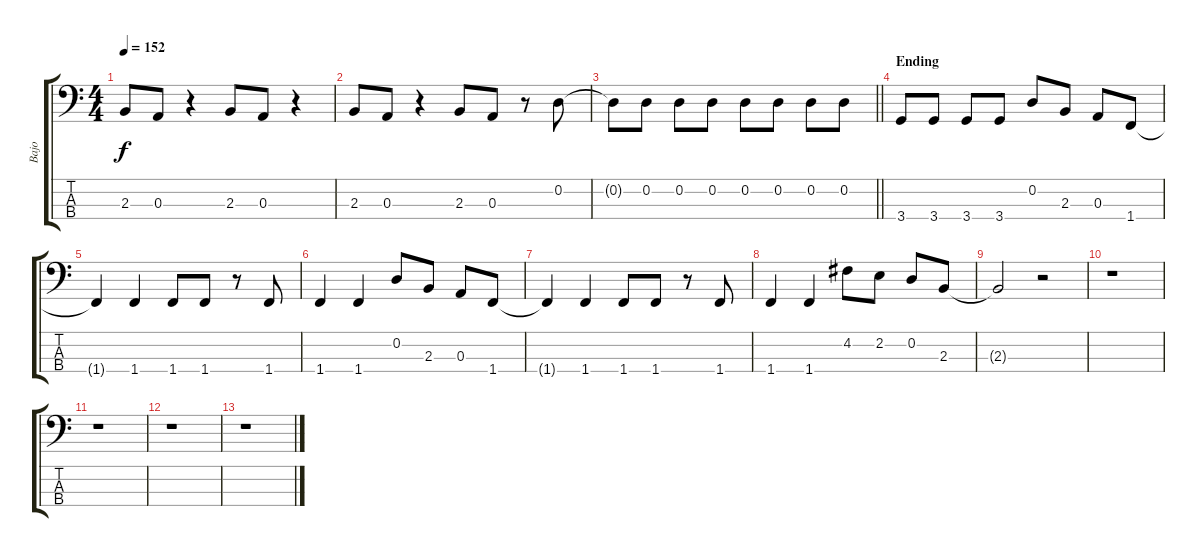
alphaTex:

\track ("Bajo" "Bajo") {instrument electricbasspick}
\staff {score tabs}
\tuning (G2 D2 A1 E1) {hide}
\ts (4 4)
\tempo 152
\clef f4
\ks c
2.3.8{dy f} 0.3.8 r.4 2.3.8 0.3.8 r.4 |
2.3.8 0.3.8 r.4 2.3.8 0.3.8 r.8 0.2.8 |
\barLineRight lightlight
0.2{t}.8 0.2.8 0.2.8 0.2.8 0.2.8 0.2.8 0.2.8 0.2.8 |
\section ("" "Ending")
3.4.8 3.4.8 3.4.8 3.4.8 0.2.8 2.3.8 0.3.8 1.4.8 |
1.4{t}.4 1.4.4 1.4.8 1.4.8 r.8 1.4.8 |
1.4.4 1.4.4 0.2.8 2.3.8 0.3.8 1.4.8 |
1.4{t}.4 1.4.4 1.4.8 1.4.8 r.8 1.4.8 |
1.4.4 1.4.4 4.2.8 2.2.8 0.2.8 2.3.8 |
2.3{t}.2 r.2 |
r.1 |
r.1 |
r.1 |
r.1
